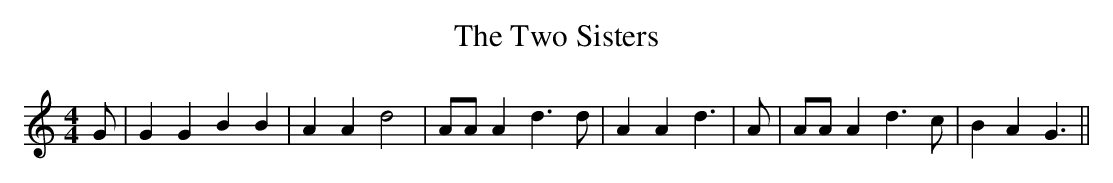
X:1
T:The Two Sisters
M:4/4
L:1/4
K:C
 G/2| G G B B| A A d2| A/2A/2 A d3/2 d/2| A A d3/2| A/2| A/2A/2 A d3/2 c/2|\
 B A G3/2||
